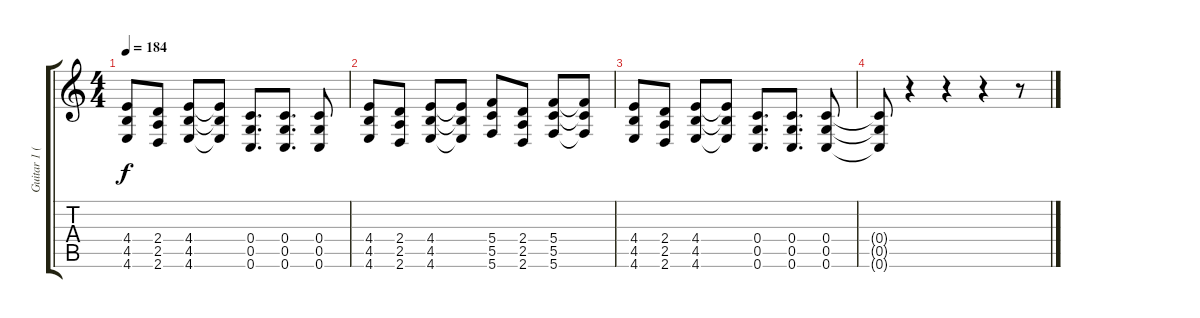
\track ("Guitar 1 (Distorted- Tuck)" "Guitar 1 (") {instrument distortionguitar}
\staff {score tabs}
\tuning (D4 A3 F3 C3 G2 C2) {hide}
\ts (4 4)
\tempo 184
\clef g2
\ks c
(4.4 4.5 4.6).8{dy f} (2.4 2.5 2.6).8 (4.4 4.5 4.6).8 (4.4{t} 4.5{t} 4.6{t}).8 (0.4 0.5 0.6).8{d} (0.4 0.5 0.6).8{d} (0.4 0.5 0.6).8 |
(4.4 4.5 4.6).8 (2.4 2.5 2.6).8 (4.4 4.5 4.6).8 (4.4{t} 4.5{t} 4.6{t}).8 (5.4 5.5 5.6).8 (2.4 2.5 2.6).8 (5.4 5.5 5.6).8 (5.4{t} 5.5{t} 5.6{t}).8 |
(4.4 4.5 4.6).8 (2.4 2.5 2.6).8 (4.4 4.5 4.6).8 (4.4{t} 4.5{t} 4.6{t}).8 (0.4 0.5 0.6).8{d} (0.4 0.5 0.6).8{d} (0.4 0.5 0.6).8 |
(0.4{t} 0.5{t} 0.6{t}).8 r.4 r.4 r.4 r.8
